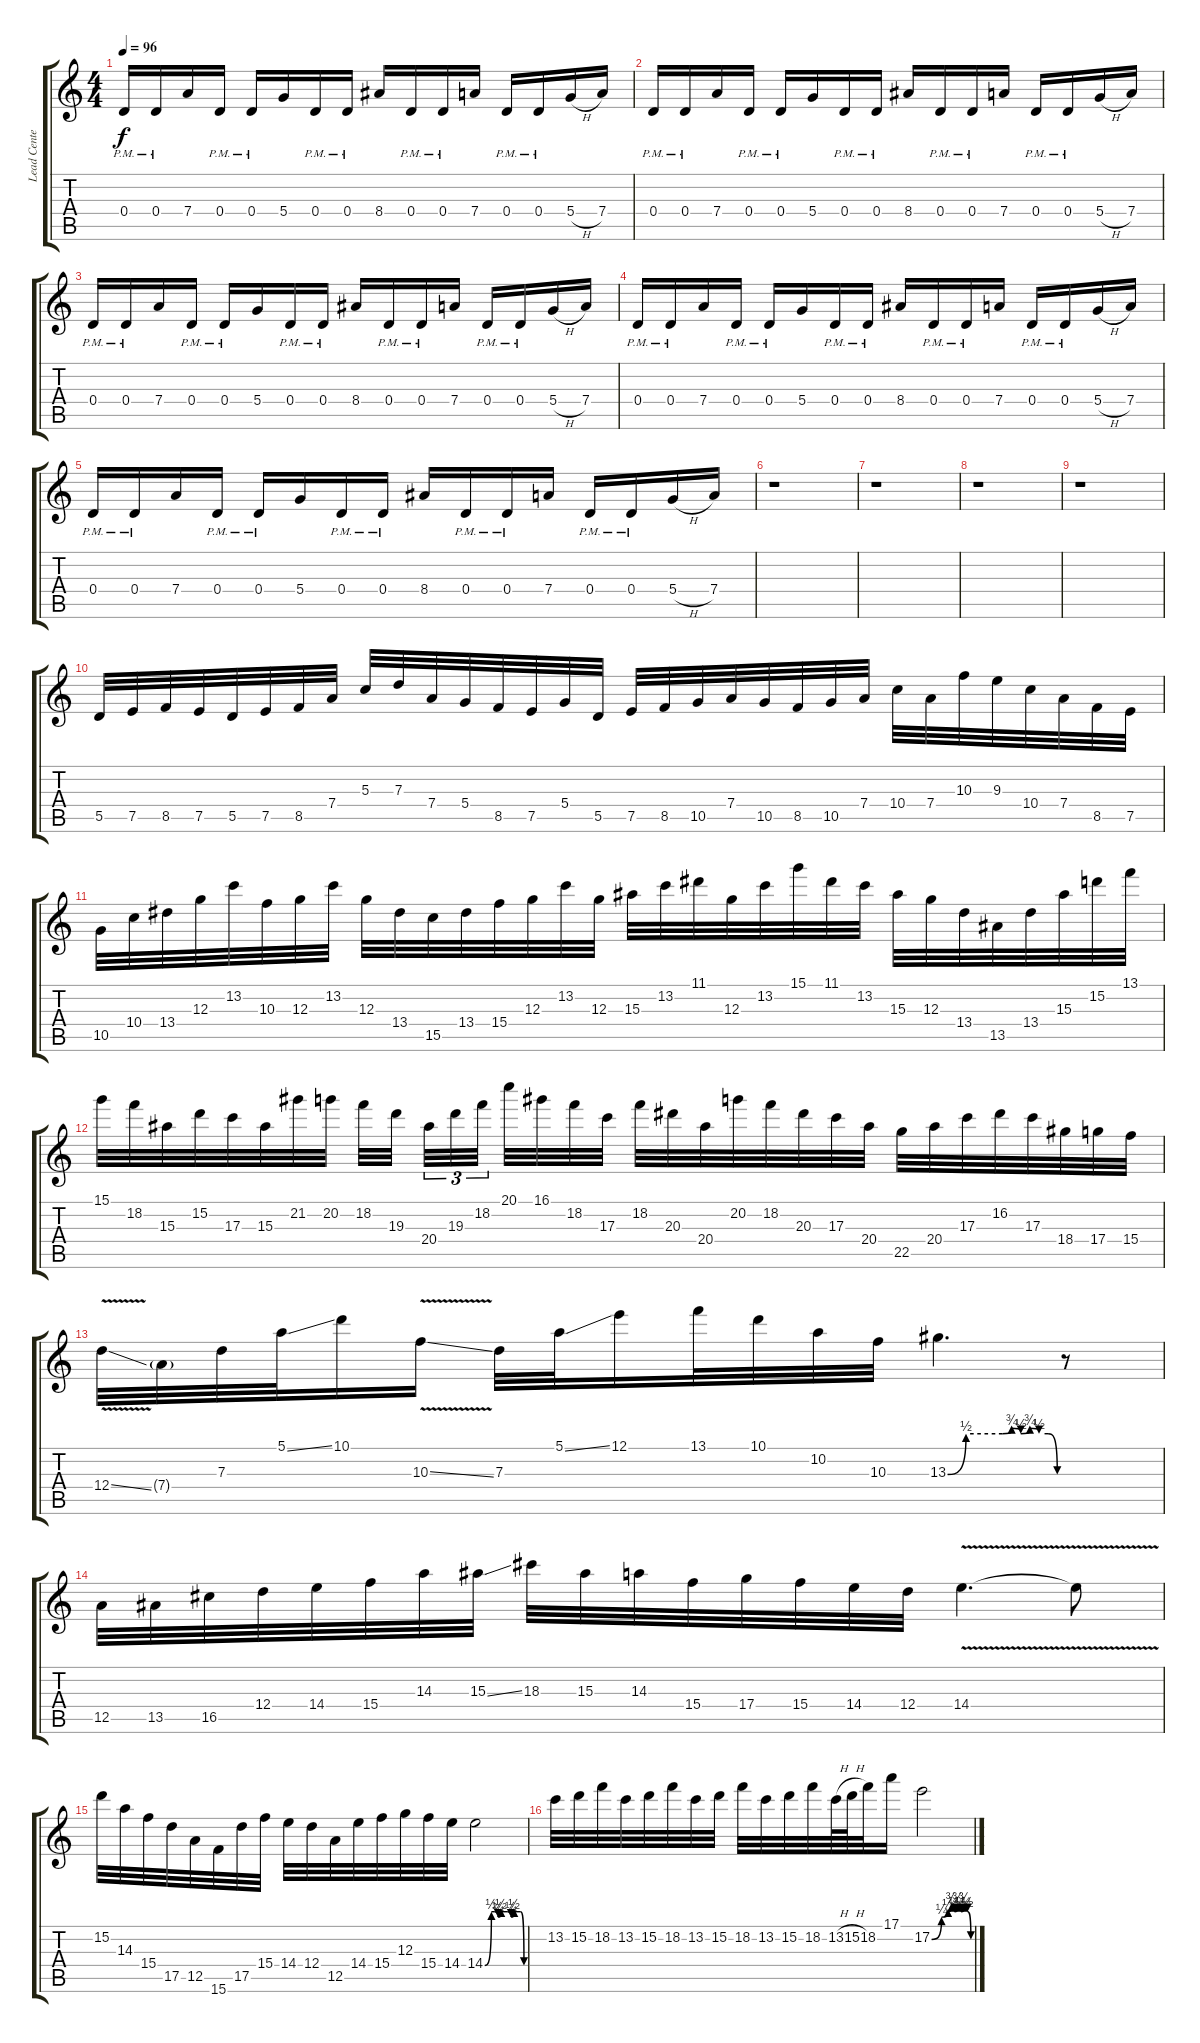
\track ("Lead Center (solo harmony)" "Lead Cente") {instrument overdrivenguitar}
\staff {score tabs}
\tuning (E4 B3 G3 D3 A2 D2) {hide}
\ts (4 4)
\tempo 96
\clef g2
\ks c
0.4{pm}.16{dy f} 0.4{pm}.16 7.4.16 0.4{pm}.16 0.4{pm}.16 5.4.16 0.4{pm}.16 0.4{pm}.16 8.4.16 0.4{pm}.16 0.4{pm}.16 7.4.16 0.4{pm}.16 0.4{pm}.16 5.4{h}.16 7.4.16 |
0.4{pm}.16 0.4{pm}.16 7.4.16 0.4{pm}.16 0.4{pm}.16 5.4.16 0.4{pm}.16 0.4{pm}.16 8.4.16 0.4{pm}.16 0.4{pm}.16 7.4.16 0.4{pm}.16 0.4{pm}.16 5.4{h}.16 7.4.16 |
0.4{pm}.16 0.4{pm}.16 7.4.16 0.4{pm}.16 0.4{pm}.16 5.4.16 0.4{pm}.16 0.4{pm}.16 8.4.16 0.4{pm}.16 0.4{pm}.16 7.4.16 0.4{pm}.16 0.4{pm}.16 5.4{h}.16 7.4.16 |
0.4{pm}.16 0.4{pm}.16 7.4.16 0.4{pm}.16 0.4{pm}.16 5.4.16 0.4{pm}.16 0.4{pm}.16 8.4.16 0.4{pm}.16 0.4{pm}.16 7.4.16 0.4{pm}.16 0.4{pm}.16 5.4{h}.16 7.4.16 |
0.4{pm}.16 0.4{pm}.16 7.4.16 0.4{pm}.16 0.4{pm}.16 5.4.16 0.4{pm}.16 0.4{pm}.16 8.4.16 0.4{pm}.16 0.4{pm}.16 7.4.16 0.4{pm}.16 0.4{pm}.16 5.4{h}.16 7.4.16 |
r.1 |
r.1 |
r.1 |
r.1 |
5.5.32 7.5.32 8.5.32 7.5.32 5.5.32 7.5.32 8.5.32 7.4.32 5.3.32 7.3.32 7.4.32 5.4.32 8.5.32 7.5.32 5.4.32 5.5.32 7.5.32 8.5.32 10.5.32 7.4.32 10.5.32 8.5.32 10.5.32 7.4.32 10.4.32 7.4.32 10.3.32 9.3.32 10.4.32 7.4.32 8.5.32 7.5.32 |
10.5.32 10.4.32 13.4.32 12.3.32 13.2.32 10.3.32 12.3.32 13.2.32 12.3.32 13.4.32 15.5.32 13.4.32 15.4.32 12.3.32 13.2.32 12.3.32 15.3.32 13.2.32 11.1.32 12.3.32 13.2.32 15.1.32 11.1.32 13.2.32 15.3.32 12.3.32 13.4.32 13.5.32 13.4.32 15.3.32 15.2.32 13.1.32 |
15.1.32 18.2.32 15.3.32 15.2.32 17.3.32 15.3.32 21.2.32 20.2.32 18.2.32 19.3.32 20.4.32{tu (3 2)} 19.3.32{tu (3 2)} 18.2.32{tu (3 2)} 20.1.32 16.1.32 18.2.32 17.3.32 18.2.32 20.3.32 20.4.32 20.2.32 18.2.32 20.3.32 17.3.32 20.4.32 22.5.32 20.4.32 17.3.32 16.2.32 17.3.32 18.4.32 17.4.32 15.4.32 |
12.4{v ss}.32 7.4{g}.32 7.3.32 5.1{ss}.32 10.1.16 10.3{v ss}.16 7.3.32 5.1{ss}.32 12.1.16 13.1.32 10.1.32 10.2.32 10.3.32 13.3{be (custom 0 0 10 2 30 2 35 3 40 2 45 3 50 2 55 2 60 0)}.4{d} r.8 |
12.5.32 13.5.32 16.5.32 12.4.32 14.4.32 15.4.32 14.3.32 15.3{ss}.32 18.3.32 15.3.32 14.3.32 15.4.32 17.4.32 15.4.32 14.4.32 12.4.32 14.4{v}.4{d} 14.4{t}.8 |
15.2.32 14.3.32 15.4.32 17.5.32 12.5.32 15.6.32 17.5.32 15.4.32 14.4.32 12.4.32 12.5.32 14.4.32 15.4.32 12.3.32 15.4.32 14.4.32 14.4{be (custom 0 0 10 2 15 2 20 1 25 2 35 2 40 1 45 2 55 2 60 0)}.2 |
13.2.32 15.2.32 18.2.32 13.2.32 15.2.32 18.2.32 13.2.32 15.2.32 18.2.32 13.2.32 15.2.32 18.2.32 13.2{h}.64 15.2{h}.64 18.2.32 17.1.16 17.2{be (custom 0 0 15 1 25 2 30 3 35 2 40 3 45 2 50 3 55 2 60 0)}.2
